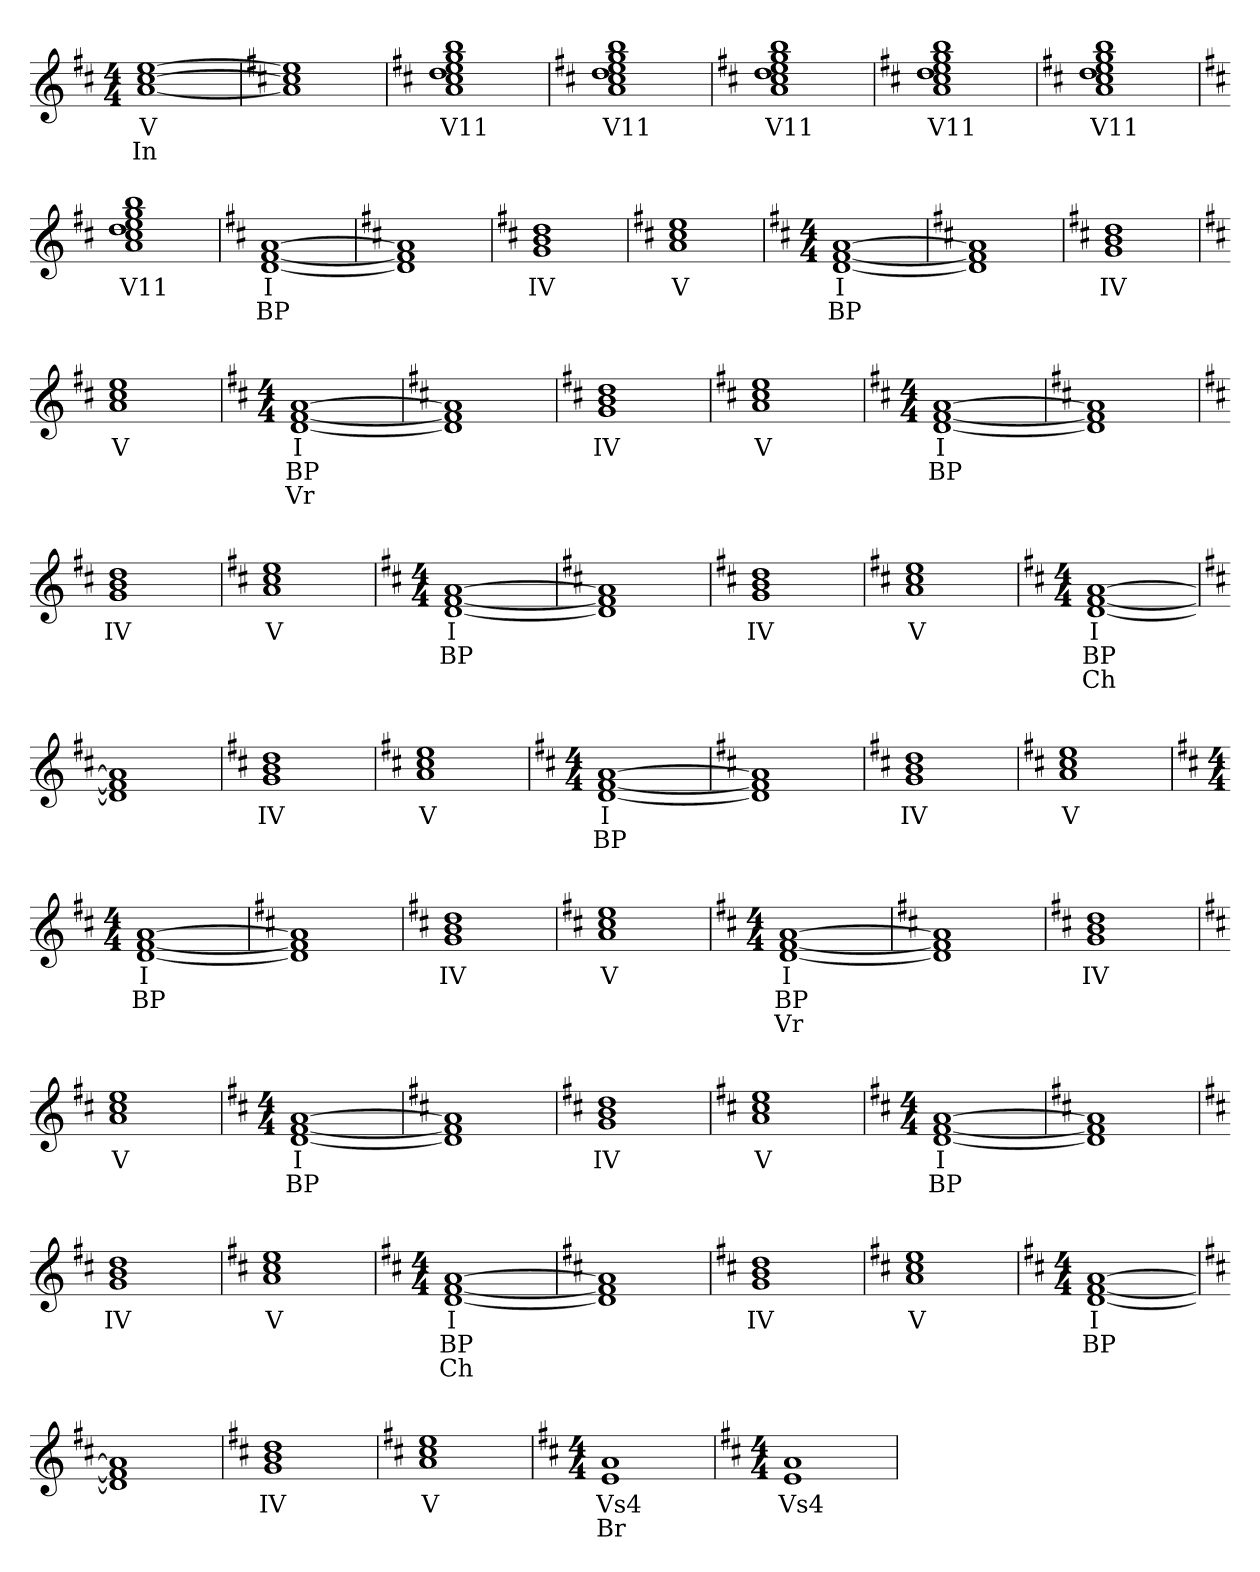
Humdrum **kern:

**kern	**text	**text	**text
*part1	*part1	*part1	*part1
*staff1	*staff1	*staff1	*staff1
*k[f#c#]	*	*	*
*D:	*	*	*
*M4/4	*	*	*
=	=	=	=
[1a [1cc# [1ee	V	In	.
=	=	=	=
*k[f#c#]	*	*	*
*D:	*	*	*
1a] 1cc#] 1ee]	.	.	.
=	=	=	=
*k[f#c#]	*	*	*
*D:	*	*	*
1a 1cc# 1ee 1gg 1bb 1dd	V11	.	.
=	=	=	=
*k[f#c#]	*	*	*
*D:	*	*	*
1a 1cc# 1ee 1gg 1bb 1dd	V11	.	.
=	=	=	=
*k[f#c#]	*	*	*
*D:	*	*	*
1a 1cc# 1ee 1gg 1bb 1dd	V11	.	.
=	=	=	=
*k[f#c#]	*	*	*
*D:	*	*	*
1a 1cc# 1ee 1gg 1bb 1dd	V11	.	.
=	=	=	=
*k[f#c#]	*	*	*
*D:	*	*	*
1a 1cc# 1ee 1gg 1bb 1dd	V11	.	.
=	=	=	=
*k[f#c#]	*	*	*
*D:	*	*	*
1a 1cc# 1ee 1gg 1bb 1dd	V11	.	.
=	=	=	=
*k[f#c#]	*	*	*
*D:	*	*	*
[1d [1f# [1a	I	BP	.
=	=	=	=
*k[f#c#]	*	*	*
*D:	*	*	*
1d] 1f#] 1a]	.	.	.
=	=	=	=
*k[f#c#]	*	*	*
*D:	*	*	*
1g 1b 1dd	IV	.	.
=	=	=	=
*k[f#c#]	*	*	*
*D:	*	*	*
1a 1cc# 1ee	V	.	.
=	=	=	=
*k[f#c#]	*	*	*
*D:	*	*	*
*M4/4	*	*	*
[1d [1f# [1a	I	BP	.
=	=	=	=
*k[f#c#]	*	*	*
*D:	*	*	*
1d] 1f#] 1a]	.	.	.
=	=	=	=
*k[f#c#]	*	*	*
*D:	*	*	*
1g 1b 1dd	IV	.	.
=	=	=	=
*k[f#c#]	*	*	*
*D:	*	*	*
1a 1cc# 1ee	V	.	.
=	=	=	=
*k[f#c#]	*	*	*
*D:	*	*	*
*M4/4	*	*	*
[1d [1f# [1a	I	BP	Vr
=	=	=	=
*k[f#c#]	*	*	*
*D:	*	*	*
1d] 1f#] 1a]	.	.	.
=	=	=	=
*k[f#c#]	*	*	*
*D:	*	*	*
1g 1b 1dd	IV	.	.
=	=	=	=
*k[f#c#]	*	*	*
*D:	*	*	*
1a 1cc# 1ee	V	.	.
=	=	=	=
*k[f#c#]	*	*	*
*D:	*	*	*
*M4/4	*	*	*
[1d [1f# [1a	I	BP	.
=	=	=	=
*k[f#c#]	*	*	*
*D:	*	*	*
1d] 1f#] 1a]	.	.	.
=	=	=	=
*k[f#c#]	*	*	*
*D:	*	*	*
1g 1b 1dd	IV	.	.
=	=	=	=
*k[f#c#]	*	*	*
*D:	*	*	*
1a 1cc# 1ee	V	.	.
=	=	=	=
*k[f#c#]	*	*	*
*D:	*	*	*
*M4/4	*	*	*
[1d [1f# [1a	I	BP	.
=	=	=	=
*k[f#c#]	*	*	*
*D:	*	*	*
1d] 1f#] 1a]	.	.	.
=	=	=	=
*k[f#c#]	*	*	*
*D:	*	*	*
1g 1b 1dd	IV	.	.
=	=	=	=
*k[f#c#]	*	*	*
*D:	*	*	*
1a 1cc# 1ee	V	.	.
=	=	=	=
*k[f#c#]	*	*	*
*D:	*	*	*
*M4/4	*	*	*
[1d [1f# [1a	I	BP	Ch
=	=	=	=
*k[f#c#]	*	*	*
*D:	*	*	*
1d] 1f#] 1a]	.	.	.
=	=	=	=
*k[f#c#]	*	*	*
*D:	*	*	*
1g 1b 1dd	IV	.	.
=	=	=	=
*k[f#c#]	*	*	*
*D:	*	*	*
1a 1cc# 1ee	V	.	.
=	=	=	=
*k[f#c#]	*	*	*
*D:	*	*	*
*M4/4	*	*	*
[1d [1f# [1a	I	BP	.
=	=	=	=
*k[f#c#]	*	*	*
*D:	*	*	*
1d] 1f#] 1a]	.	.	.
=	=	=	=
*k[f#c#]	*	*	*
*D:	*	*	*
1g 1b 1dd	IV	.	.
=	=	=	=
*k[f#c#]	*	*	*
*D:	*	*	*
1a 1cc# 1ee	V	.	.
=	=	=	=
*k[f#c#]	*	*	*
*D:	*	*	*
*M4/4	*	*	*
[1d [1f# [1a	I	BP	.
=	=	=	=
*k[f#c#]	*	*	*
*D:	*	*	*
1d] 1f#] 1a]	.	.	.
=	=	=	=
*k[f#c#]	*	*	*
*D:	*	*	*
1g 1b 1dd	IV	.	.
=	=	=	=
*k[f#c#]	*	*	*
*D:	*	*	*
1a 1cc# 1ee	V	.	.
=	=	=	=
*k[f#c#]	*	*	*
*D:	*	*	*
*M4/4	*	*	*
[1d [1f# [1a	I	BP	Vr
=	=	=	=
*k[f#c#]	*	*	*
*D:	*	*	*
1d] 1f#] 1a]	.	.	.
=	=	=	=
*k[f#c#]	*	*	*
*D:	*	*	*
1g 1b 1dd	IV	.	.
=	=	=	=
*k[f#c#]	*	*	*
*D:	*	*	*
1a 1cc# 1ee	V	.	.
=	=	=	=
*k[f#c#]	*	*	*
*D:	*	*	*
*M4/4	*	*	*
[1d [1f# [1a	I	BP	.
=	=	=	=
*k[f#c#]	*	*	*
*D:	*	*	*
1d] 1f#] 1a]	.	.	.
=	=	=	=
*k[f#c#]	*	*	*
*D:	*	*	*
1g 1b 1dd	IV	.	.
=	=	=	=
*k[f#c#]	*	*	*
*D:	*	*	*
1a 1cc# 1ee	V	.	.
=	=	=	=
*k[f#c#]	*	*	*
*D:	*	*	*
*M4/4	*	*	*
[1d [1f# [1a	I	BP	.
=	=	=	=
*k[f#c#]	*	*	*
*D:	*	*	*
1d] 1f#] 1a]	.	.	.
=	=	=	=
*k[f#c#]	*	*	*
*D:	*	*	*
1g 1b 1dd	IV	.	.
=	=	=	=
*k[f#c#]	*	*	*
*D:	*	*	*
1a 1cc# 1ee	V	.	.
=	=	=	=
*k[f#c#]	*	*	*
*D:	*	*	*
*M4/4	*	*	*
[1d [1f# [1a	I	BP	Ch
=	=	=	=
*k[f#c#]	*	*	*
*D:	*	*	*
1d] 1f#] 1a]	.	.	.
=	=	=	=
*k[f#c#]	*	*	*
*D:	*	*	*
1g 1b 1dd	IV	.	.
=	=	=	=
*k[f#c#]	*	*	*
*D:	*	*	*
1a 1cc# 1ee	V	.	.
=	=	=	=
*k[f#c#]	*	*	*
*D:	*	*	*
*M4/4	*	*	*
[1d [1f# [1a	I	BP	.
=	=	=	=
*k[f#c#]	*	*	*
*D:	*	*	*
1d] 1f#] 1a]	.	.	.
=	=	=	=
*k[f#c#]	*	*	*
*D:	*	*	*
1g 1b 1dd	IV	.	.
=	=	=	=
*k[f#c#]	*	*	*
*D:	*	*	*
1a 1cc# 1ee	V	.	.
=	=	=	=
*k[f#c#]	*	*	*
*D:	*	*	*
*M4/4	*	*	*
1e 1a	Vs4	Br	.
=	=	=	=
*k[f#c#]	*	*	*
*D:	*	*	*
*M4/4	*	*	*
1e 1a	Vs4	.	.
=	=	=	=
*-	*-	*-	*-
